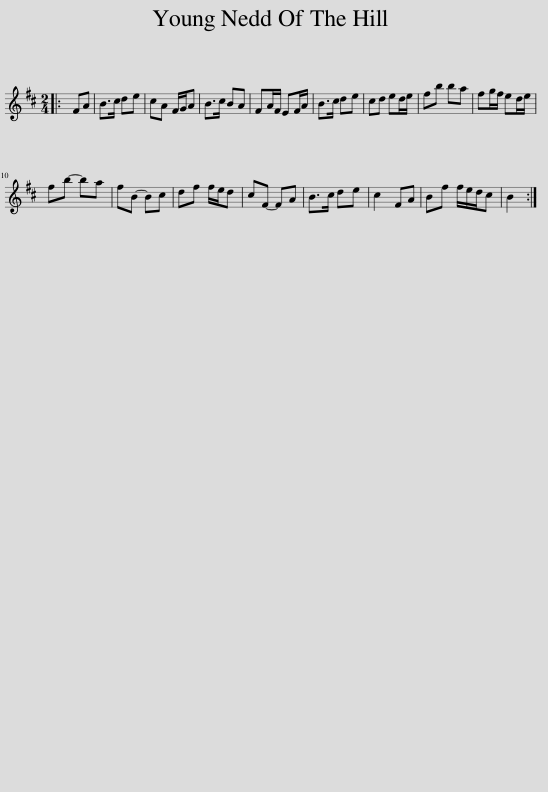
X:1
L:1/8
M:2/4
I:linebreak $
K:Bmin
V:1 treble
V:1
|: FA | B>c de | cA F/G/A | B>c BA | FA/F/ EF/A/ | %5
 B>c de | cd ed/e/ | fb ba | fg/f/ ed/e/ |$ fb- ba | %10
 fB- Bc | df f/e/d | cF- FA | B>c de | c2 FA | %15
 Bf f/e/d/c | B2 :| %17
